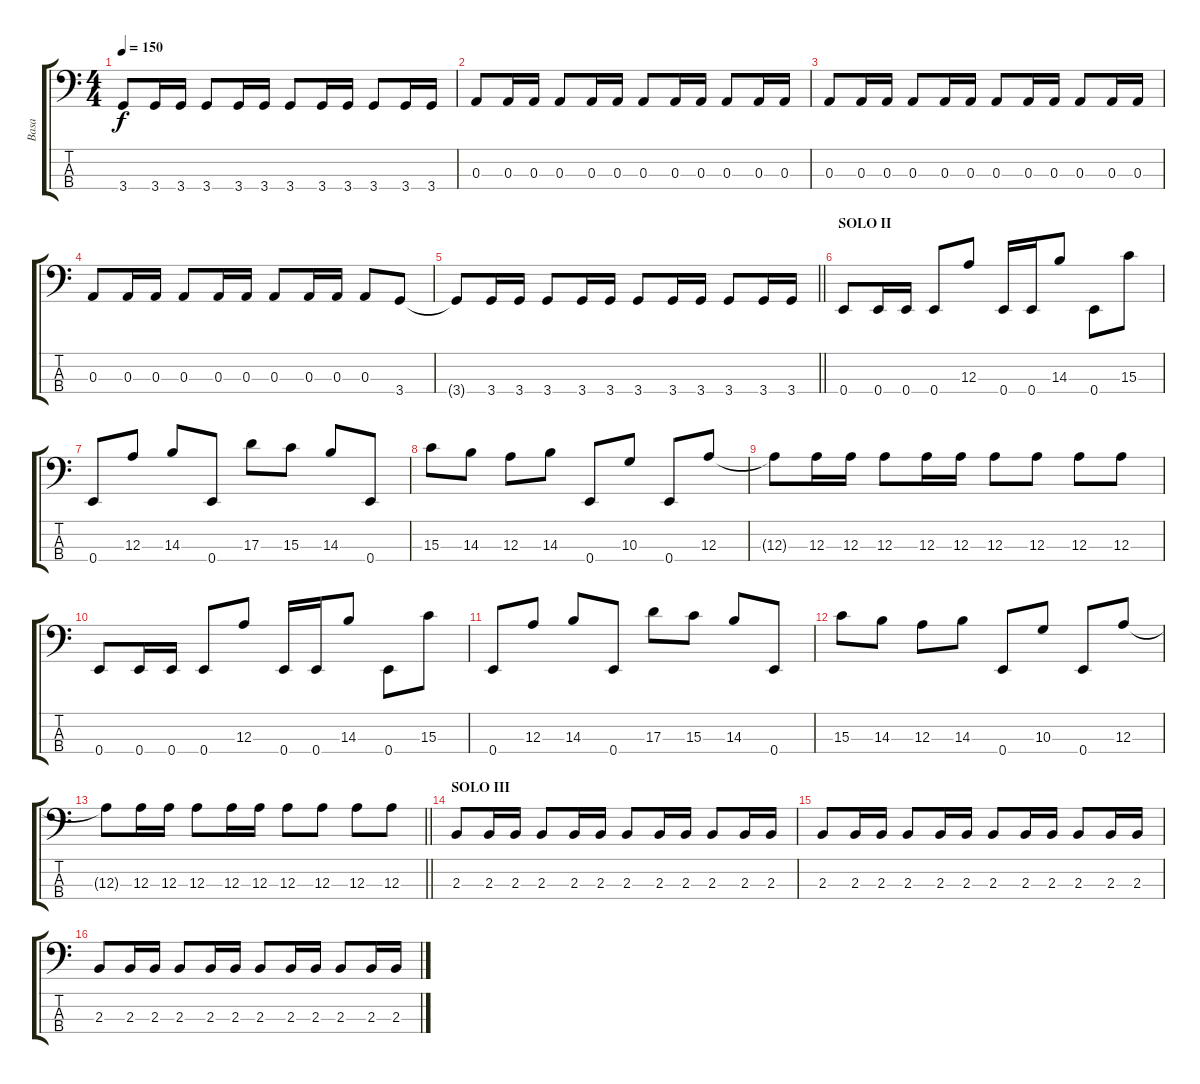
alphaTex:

\track ("Basa" "Basa") {instrument electricbassfinger}
\staff {score tabs}
\tuning (G2 D2 A1 E1) {hide}
\ts (4 4)
\tempo 150
\clef f4
\ks c
3.4{t}.8{dy f} 3.4.16 3.4.16 3.4.8 3.4.16 3.4.16 3.4.8 3.4.16 3.4.16 3.4.8 3.4.16 3.4.16 |
0.3.8 0.3.16 0.3.16 0.3.8 0.3.16 0.3.16 0.3.8 0.3.16 0.3.16 0.3.8 0.3.16 0.3.16 |
0.3.8 0.3.16 0.3.16 0.3.8 0.3.16 0.3.16 0.3.8 0.3.16 0.3.16 0.3.8 0.3.16 0.3.16 |
0.3.8 0.3.16 0.3.16 0.3.8 0.3.16 0.3.16 0.3.8 0.3.16 0.3.16 0.3.8 3.4.8 |
\barLineRight lightlight
3.4{t}.8 3.4.16 3.4.16 3.4.8 3.4.16 3.4.16 3.4.8 3.4.16 3.4.16 3.4.8 3.4.16 3.4.16 |
\section ("" "SOLO II")
0.4.8 0.4.16 0.4.16 0.4.8 12.3.8 0.4.16 0.4.16 14.3.8 0.4.8 15.3.8 |
0.4.8 12.3.8 14.3.8 0.4.8 17.3.8 15.3.8 14.3.8 0.4.8 |
15.3.8 14.3.8 12.3.8 14.3.8 0.4.8 10.3.8 0.4.8 12.3.8 |
12.3{t}.8 12.3.16 12.3.16 12.3.8 12.3.16 12.3.16 12.3.8 12.3.8 12.3.8 12.3.8 |
0.4.8 0.4.16 0.4.16 0.4.8 12.3.8 0.4.16 0.4.16 14.3.8 0.4.8 15.3.8 |
0.4.8 12.3.8 14.3.8 0.4.8 17.3.8 15.3.8 14.3.8 0.4.8 |
15.3.8 14.3.8 12.3.8 14.3.8 0.4.8 10.3.8 0.4.8 12.3.8 |
\barLineRight lightlight
12.3{t}.8 12.3.16 12.3.16 12.3.8 12.3.16 12.3.16 12.3.8 12.3.8 12.3.8 12.3.8 |
\section ("" "SOLO III")
2.3.8 2.3.16 2.3.16 2.3.8 2.3.16 2.3.16 2.3.8 2.3.16 2.3.16 2.3.8 2.3.16 2.3.16 |
2.3.8 2.3.16 2.3.16 2.3.8 2.3.16 2.3.16 2.3.8 2.3.16 2.3.16 2.3.8 2.3.16 2.3.16 |
2.3.8 2.3.16 2.3.16 2.3.8 2.3.16 2.3.16 2.3.8 2.3.16 2.3.16 2.3.8 2.3.16 2.3.16
